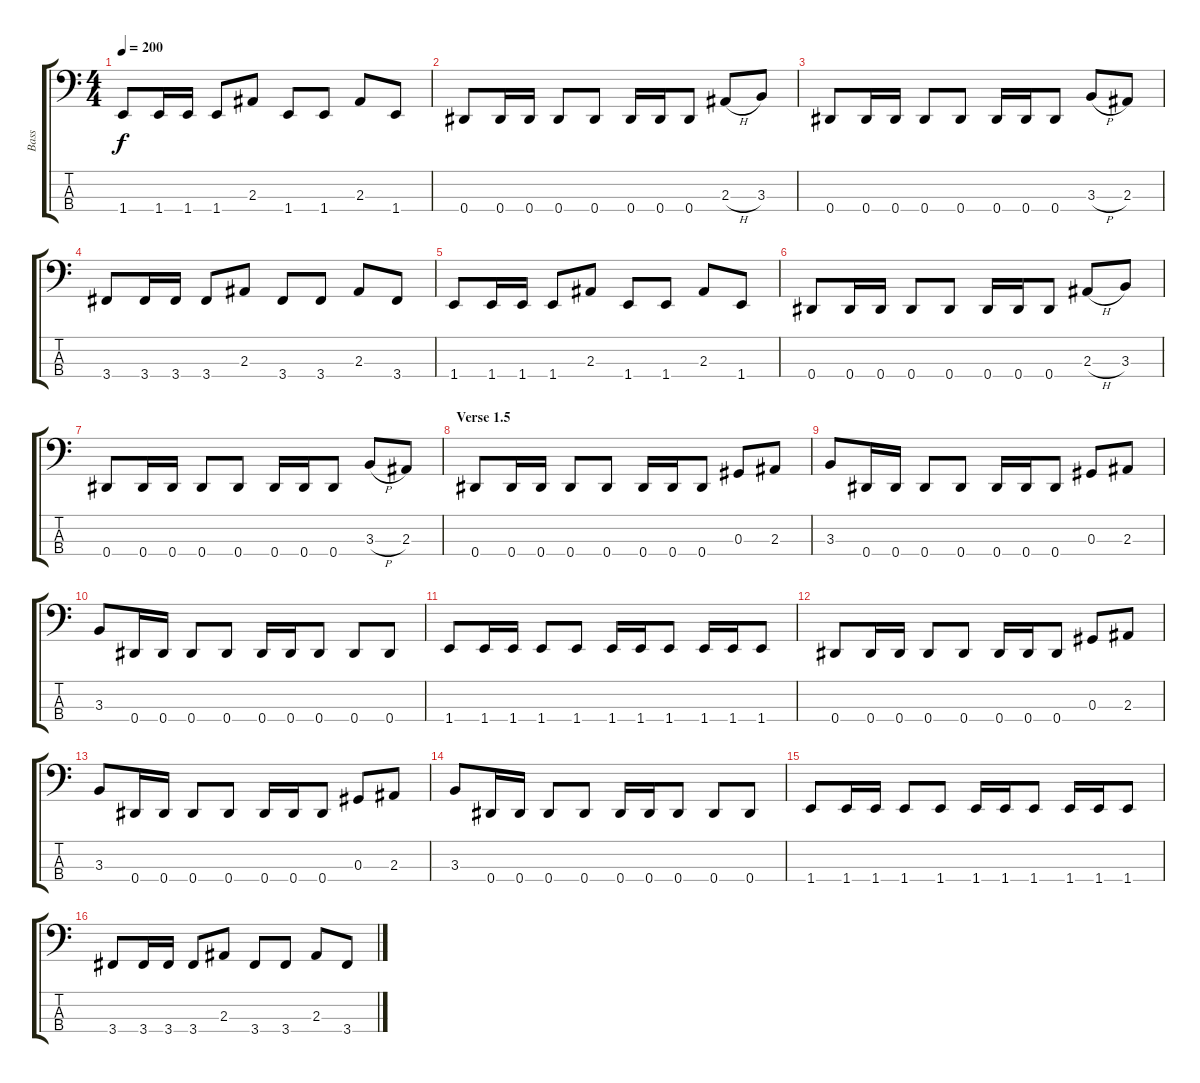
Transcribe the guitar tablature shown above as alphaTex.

\track ("Bass" "Bass") {instrument electricbasspick}
\staff {score tabs}
\tuning (Gb2 Db2 Ab1 Eb1) {hide}
\ts (4 4)
\tempo 200
\clef f4
\ks c
1.4.8{dy f} 1.4.16 1.4.16 1.4.8 2.3.8 1.4.8 1.4.8 2.3.8 1.4.8 |
0.4.8 0.4.16 0.4.16 0.4.8 0.4.8 0.4.16 0.4.16 0.4.8 2.3{h}.8 3.3.8 |
0.4.8 0.4.16 0.4.16 0.4.8 0.4.8 0.4.16 0.4.16 0.4.8 3.3{h}.8 2.3.8 |
3.4.8 3.4.16 3.4.16 3.4.8 2.3.8 3.4.8 3.4.8 2.3.8 3.4.8 |
1.4.8 1.4.16 1.4.16 1.4.8 2.3.8 1.4.8 1.4.8 2.3.8 1.4.8 |
0.4.8 0.4.16 0.4.16 0.4.8 0.4.8 0.4.16 0.4.16 0.4.8 2.3{h}.8 3.3.8 |
0.4.8 0.4.16 0.4.16 0.4.8 0.4.8 0.4.16 0.4.16 0.4.8 3.3{h}.8 2.3.8 |
\section ("" "Verse 1.5")
0.4.8 0.4.16 0.4.16 0.4.8 0.4.8 0.4.16 0.4.16 0.4.8 0.3.8 2.3.8 |
3.3.8 0.4.16 0.4.16 0.4.8 0.4.8 0.4.16 0.4.16 0.4.8 0.3.8 2.3.8 |
3.3.8 0.4.16 0.4.16 0.4.8 0.4.8 0.4.16 0.4.16 0.4.8 0.4.8 0.4.8 |
1.4.8 1.4.16 1.4.16 1.4.8 1.4.8 1.4.16 1.4.16 1.4.8 1.4.16 1.4.16 1.4.8 |
0.4.8 0.4.16 0.4.16 0.4.8 0.4.8 0.4.16 0.4.16 0.4.8 0.3.8 2.3.8 |
3.3.8 0.4.16 0.4.16 0.4.8 0.4.8 0.4.16 0.4.16 0.4.8 0.3.8 2.3.8 |
3.3.8 0.4.16 0.4.16 0.4.8 0.4.8 0.4.16 0.4.16 0.4.8 0.4.8 0.4.8 |
1.4.8 1.4.16 1.4.16 1.4.8 1.4.8 1.4.16 1.4.16 1.4.8 1.4.16 1.4.16 1.4.8 |
3.4.8 3.4.16 3.4.16 3.4.8 2.3.8 3.4.8 3.4.8 2.3.8 3.4.8
